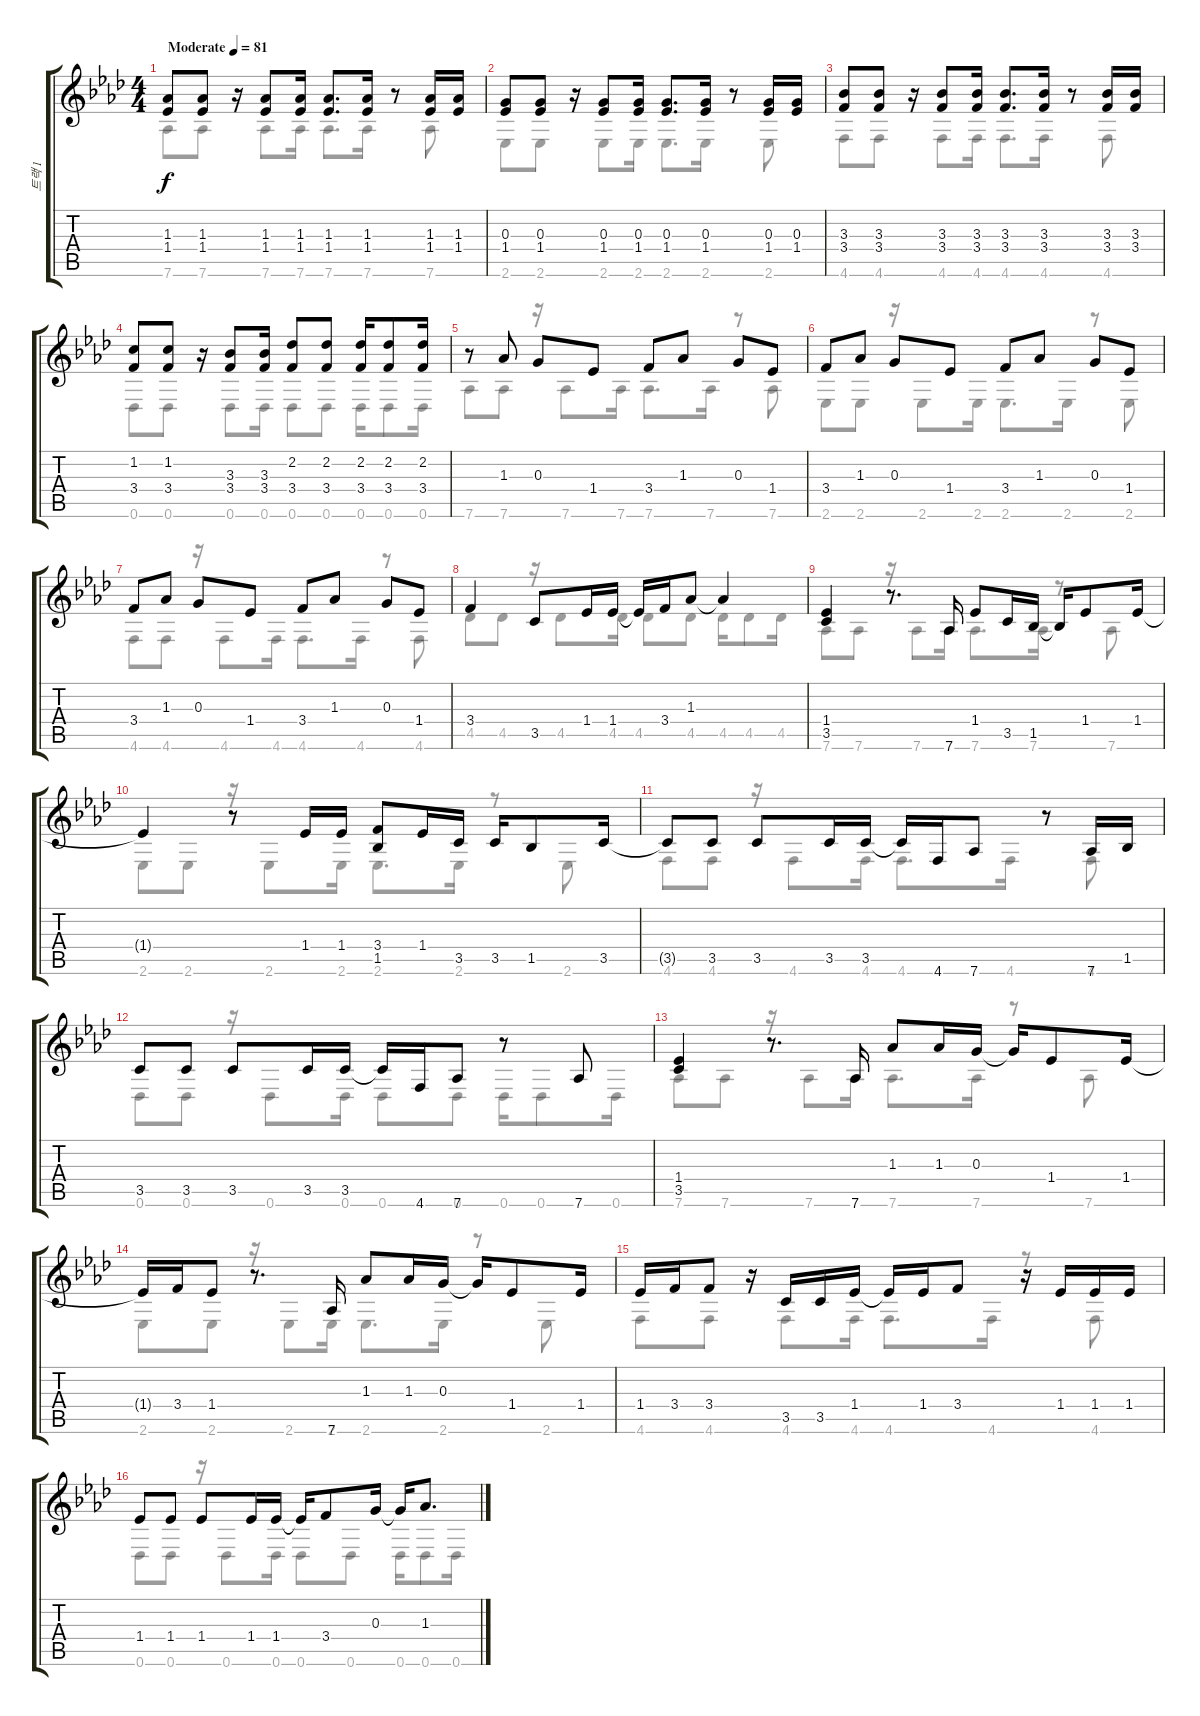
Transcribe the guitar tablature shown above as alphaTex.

\track ("트랙 1" "트랙 1") {instrument acousticguitarsteel}
\staff {score tabs}
\tuning (E4 B3 G3 D3 A2 Db2) {hide}
\voice
\ts (4 4)
\tempo (81 "Moderate")
\clef g2
\ks ab
(1.3 1.4).8{dy f instrument acousticguitarsteel} (1.3 1.4).8 r.16 (1.3 1.4).8 (1.3 1.4).16 (1.3 1.4).8{d} (1.3 1.4).16 r.8 (1.3 1.4).16 (1.3 1.4).16 |
(0.3 1.4).8 (0.3 1.4).8 r.16 (0.3 1.4).8 (0.3 1.4).16 (0.3 1.4).8{d} (0.3 1.4).16 r.8 (0.3 1.4).16 (0.3 1.4).16 |
(3.3 3.4).8 (3.3 3.4).8 r.16 (3.3 3.4).8 (3.3 3.4).16 (3.3 3.4).8{d} (3.3 3.4).16 r.8 (3.3 3.4).16 (3.3 3.4).16 |
(1.2 3.4).8 (1.2 3.4).8 r.16 (3.3 3.4).8 (3.3 3.4).16 (2.2 3.4).8 (2.2 3.4).8 (2.2 3.4).16 (2.2 3.4).8 (2.2 3.4).16 |
r.8 1.3.8 0.3.8 1.4.8 3.4.8 1.3.8 0.3.8 1.4.8 |
3.4.8 1.3.8 0.3.8 1.4.8 3.4.8 1.3.8 0.3.8 1.4.8 |
3.4.8 1.3.8 0.3.8 1.4.8 3.4.8 1.3.8 0.3.8 1.4.8 |
3.4.4 3.5.8 1.4.16 1.4.16 1.4{t}.16 3.4.16 1.3.8 1.3{t}.4 |
(1.4 3.5).4 r.8{d} 7.6.16 1.4.8 3.5.16 1.5.16 1.5{t}.16 1.4.8 1.4.16 |
1.4{t}.4 r.8 1.4.16 1.4.16 (3.4 1.5).8 1.4.16 3.5.16 3.5.16 1.5.8 3.5.16 |
3.5{t}.8 3.5.8 3.5.8 3.5.16 3.5.16 3.5{t}.16 4.6.16 7.6.8 r.8 7.6.16 1.5.16 |
3.5.8 3.5.8 3.5.8 3.5.16 3.5.16 3.5{t}.16 4.6.16 7.6.8 r.8 7.6.8 |
(1.4 3.5).4 r.8{d} 7.6.16 1.3.8 1.3.16 0.3.16 0.3{t}.16 1.4.8 1.4.16 |
1.4{t}.16 3.4.16 1.4.8 r.8{d} 7.6.16 1.3.8 1.3.16 0.3.16 0.3{t}.16 1.4.8 1.4.16 |
1.4.16 3.4.16 3.4.8 r.16 3.5.16 3.5.16 1.4.16 1.4{t}.16 1.4.16 3.4.8 r.16 1.4.16 1.4.16 1.4.16 |
1.4.8 1.4.8 1.4.8 1.4.16 1.4.16 1.4{t}.16 3.4.8 0.3.16 0.3{t}.16 1.3.8{d}
\voice
\clef g2
\ottava regular
\simile none
\ks ab
7.6.8{dy f} 7.6.8 r.16 7.6.8 7.6.16 7.6.8{d} 7.6.16 r.8 7.6.8 |
2.6.8 2.6.8 r.16 2.6.8 2.6.16 2.6.8{d} 2.6.16 r.8 2.6.8 |
4.6.8 4.6.8 r.16 4.6.8 4.6.16 4.6.8{d} 4.6.16 r.8 4.6.8 |
0.6.8 0.6.8 r.16 0.6.8 0.6.16 0.6.8 0.6.8 0.6.16 0.6.8 0.6.16 |
7.6.8 7.6.8 r.16 7.6.8 7.6.16 7.6.8{d} 7.6.16 r.8 7.6.8 |
2.6.8 2.6.8 r.16 2.6.8 2.6.16 2.6.8{d} 2.6.16 r.8 2.6.8 |
4.6.8 4.6.8 r.16 4.6.8 4.6.16 4.6.8{d} 4.6.16 r.8 4.6.8 |
4.5.8 4.5.8 r.16 4.5.8 4.5.16 4.5.8 4.5.8 4.5.16 4.5.8 4.5.16 |
7.6.8 7.6.8 r.16 7.6.8 7.6.16 7.6.8{d} 7.6.16 r.8 7.6.8 |
2.6.8 2.6.8 r.16 2.6.8 2.6.16 2.6.8{d} 2.6.16 r.8 2.6.8 |
4.6.8 4.6.8 r.16 4.6.8 4.6.16 4.6.8{d} 4.6.16 r.8 4.6.8 |
0.6.8 0.6.8 r.16 0.6.8 0.6.16 0.6.8 0.6.8 0.6.16 0.6.8 0.6.16 |
7.6.8 7.6.8 r.16 7.6.8 7.6.16 7.6.8{d} 7.6.16 r.8 7.6.8 |
2.6.8 2.6.8 r.16 2.6.8 2.6.16 2.6.8{d} 2.6.16 r.8 2.6.8 |
4.6.8 4.6.8 r.16 4.6.8 4.6.16 4.6.8{d} 4.6.16 r.8 4.6.8 |
0.6.8 0.6.8 r.16 0.6.8 0.6.16 0.6.8 0.6.8 0.6.16 0.6.8 0.6.16
